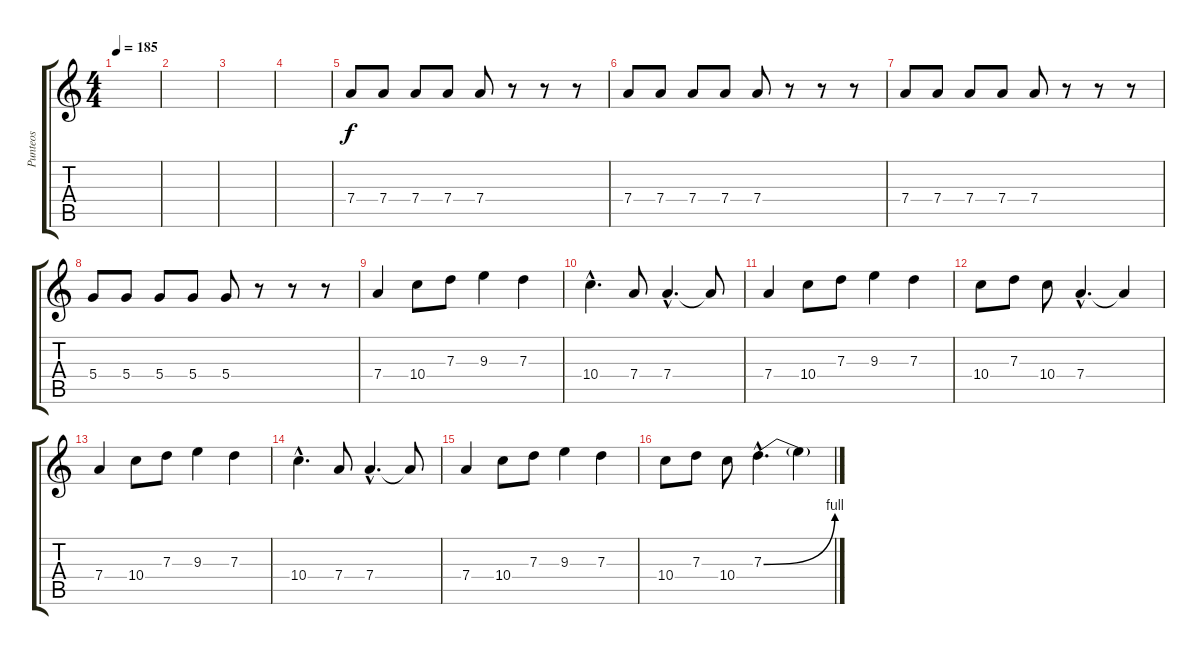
\track ("Punteos" "Punteos") {instrument distortionguitar}
\staff {score tabs}
\tuning (E4 B3 G3 D3 A2 E2) {hide}
\ts (4 4)
\tempo 185
\clef g2
\ks c
|
|
|
|
7.4.8 7.4.8 7.4.8 7.4.8 7.4.8 r.8 r.8 r.8 |
7.4.8 7.4.8 7.4.8 7.4.8 7.4.8 r.8 r.8 r.8 |
7.4.8 7.4.8 7.4.8 7.4.8 7.4.8 r.8 r.8 r.8 |
5.4.8 5.4.8 5.4.8 5.4.8 5.4.8 r.8 r.8 r.8 |
7.4.4 10.4.8 7.3.8 9.3.4 7.3.4 |
10.4{hac}.4{d} 7.4.8 7.4{hac}.4{d} 7.4{t}.8 |
7.4.4 10.4.8 7.3.8 9.3.4 7.3.4 |
10.4.8 7.3.8 10.4.8 7.4{hac}.4{d} 7.4{t}.4 |
7.4.4 10.4.8 7.3.8 9.3.4 7.3.4 |
10.4{hac}.4{d} 7.4.8 7.4{hac}.4{d} 7.4{t}.8 |
7.4.4 10.4.8 7.3.8 9.3.4 7.3.4 |
10.4.8 7.3.8 10.4.8 7.3{be (bend 0 0 60 4) hac}.4{d} 7.3{t}.4
